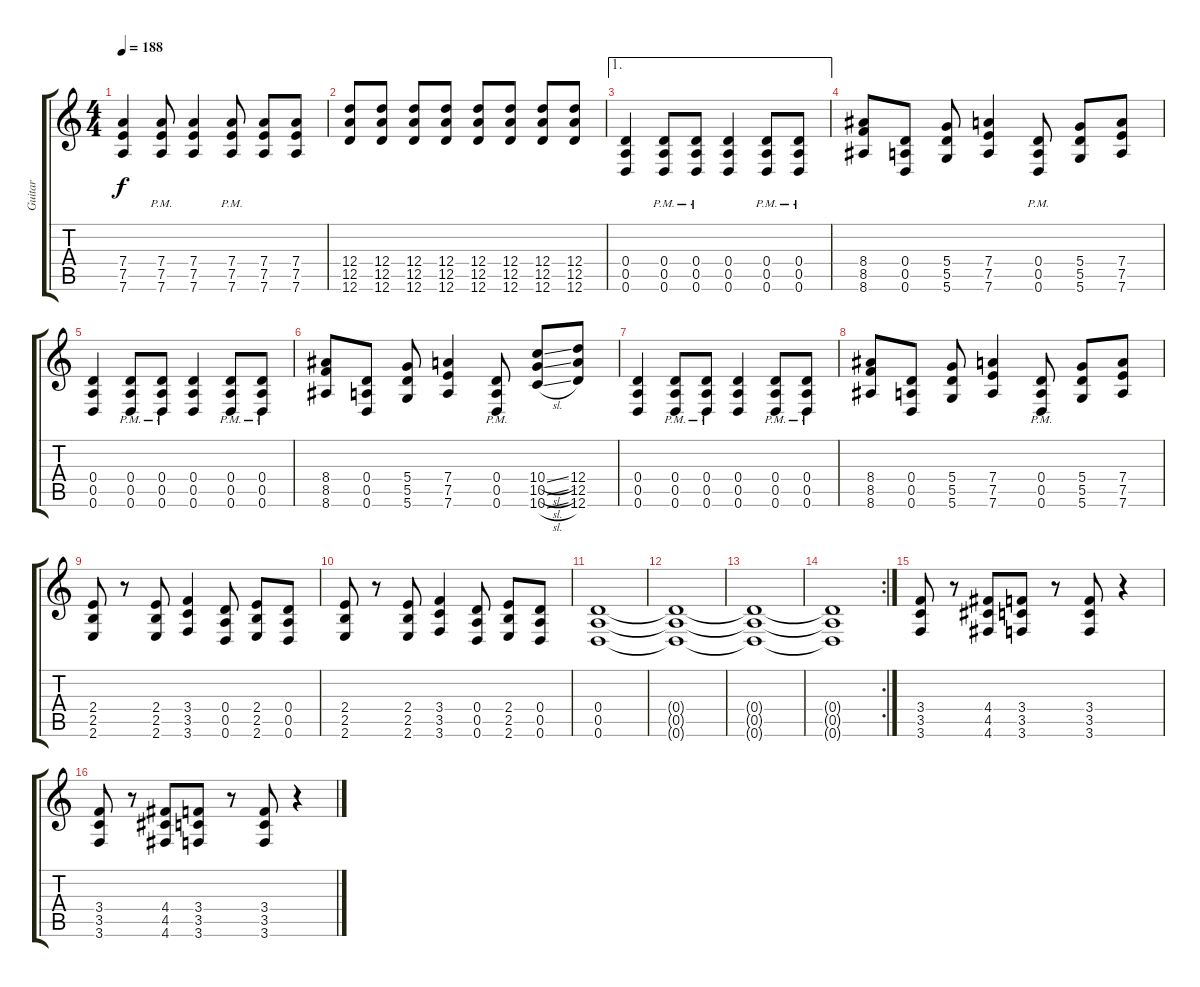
\track ("Guitar" "Guitar") {instrument distortionguitar}
\staff {score tabs}
\tuning (E4 B3 G3 D3 A2 D2) {hide}
\ts (4 4)
\tempo 188
\clef g2
\ks c
(7.4 7.5 7.6).4{dy f} (7.4{pm} 7.5{pm} 7.6{pm}).8 (7.4 7.5 7.6).4 (7.4{pm} 7.5{pm} 7.6{pm}).8 (7.4 7.5 7.6).8 (7.4 7.5 7.6).8 |
(12.4 12.5 12.6).8 (12.4 12.5 12.6).8 (12.4 12.5 12.6).8 (12.4 12.5 12.6).8 (12.4 12.5 12.6).8 (12.4 12.5 12.6).8 (12.4 12.5 12.6).8 (12.4 12.5 12.6).8 |
\ae 1
(0.4 0.5 0.6).4 (0.4{pm} 0.5{pm} 0.6{pm}).8 (0.4{pm} 0.5{pm} 0.6{pm}).8 (0.4 0.5 0.6).4 (0.4{pm} 0.5{pm} 0.6{pm}).8 (0.4{pm} 0.5{pm} 0.6{pm}).8 |
(8.4 8.5 8.6).8 (0.4 0.5 0.6).8 (5.4 5.5 5.6).8 (7.4 7.5 7.6).4 (0.4{pm} 0.5{pm} 0.6{pm}).8 (5.4 5.5 5.6).8 (7.4 7.5 7.6).8 |
(0.4 0.5 0.6).4 (0.4{pm} 0.5{pm} 0.6{pm}).8 (0.4{pm} 0.5{pm} 0.6{pm}).8 (0.4 0.5 0.6).4 (0.4{pm} 0.5{pm} 0.6{pm}).8 (0.4{pm} 0.5{pm} 0.6{pm}).8 |
(8.4 8.5 8.6).8 (0.4 0.5 0.6).8 (5.4 5.5 5.6).8 (7.4 7.5 7.6).4 (0.4{pm} 0.5{pm} 0.6{pm}).8 (10.4{sl} 10.5{sl} 10.6{sl}).8 (12.4 12.5 12.6).8 |
(0.4 0.5 0.6).4 (0.4{pm} 0.5{pm} 0.6{pm}).8 (0.4{pm} 0.5{pm} 0.6{pm}).8 (0.4 0.5 0.6).4 (0.4{pm} 0.5{pm} 0.6{pm}).8 (0.4{pm} 0.5{pm} 0.6{pm}).8 |
(8.4 8.5 8.6).8 (0.4 0.5 0.6).8 (5.4 5.5 5.6).8 (7.4 7.5 7.6).4 (0.4{pm} 0.5{pm} 0.6{pm}).8 (5.4 5.5 5.6).8 (7.4 7.5 7.6).8 |
(2.4 2.5 2.6).8 r.8 (2.4 2.5 2.6).8 (3.4 3.5 3.6).4 (0.4 0.5 0.6).8 (2.4 2.5 2.6).8 (0.4 0.5 0.6).8 |
(2.4 2.5 2.6).8 r.8 (2.4 2.5 2.6).8 (3.4 3.5 3.6).4 (0.4 0.5 0.6).8 (2.4 2.5 2.6).8 (0.4 0.5 0.6).8 |
(0.4 0.5 0.6).1 |
(0.4{t} 0.5{t} 0.6{t}).1 |
(0.4{t} 0.5{t} 0.6{t}).1 |
\rc 2
(0.4{t} 0.5{t} 0.6{t}).1 |
(3.4 3.5 3.6).8 r.8 (4.4 4.5 4.6).8 (3.4 3.5 3.6).8 r.8 (3.4 3.5 3.6).8 r.4 |
(3.4 3.5 3.6).8 r.8 (4.4 4.5 4.6).8 (3.4 3.5 3.6).8 r.8 (3.4 3.5 3.6).8 r.4
